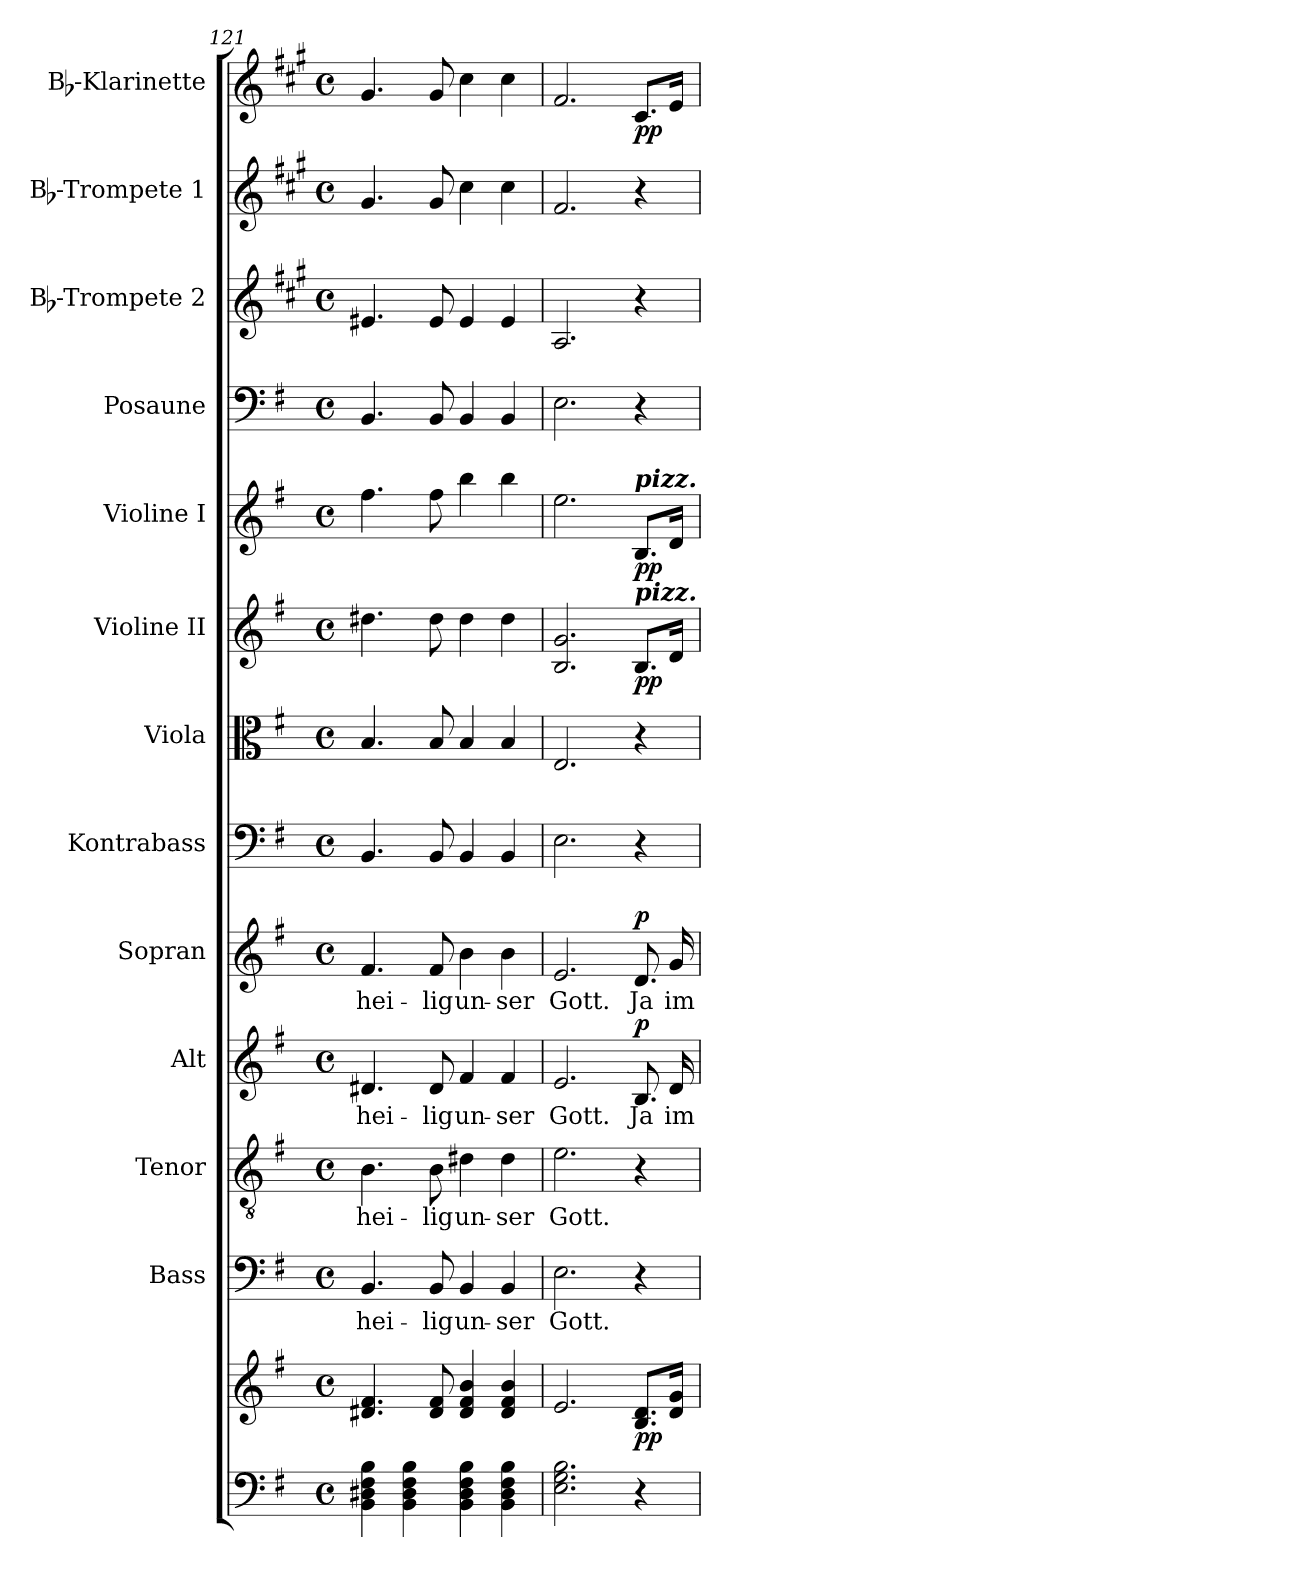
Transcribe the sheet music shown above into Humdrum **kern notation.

**kern	**kern	**dynam	**kern	**text	**kern	**text	**kern	**text	**dynam	**kern	**text	**dynam	**kern	**kern	**kern	**dynam	**kern	**dynam	**kern	**kern	**kern	**kern	**dynam
*part13	*part13	*part13	*part12	*part12	*part11	*part11	*part10	*part10	*part10	*part9	*part9	*part9	*part8	*part7	*part6	*part6	*part5	*part5	*part4	*part3	*part2	*part1	*part1
*staff14	*staff13	*staff13/14	*staff12	*staff12	*staff11	*staff11	*staff10	*staff10	*staff10	*staff9	*staff9	*staff9	*staff8	*staff7	*staff6	*staff6	*staff5	*staff5	*staff4	*staff3	*staff2	*staff1	*staff1
*	*	*	*I"Bass	*	*I"Tenor	*	*I"Alt	*	*	*I"Sopran	*	*	*I"Kontrabass	*I"Viola	*I"Violine II	*	*I"Violine I	*	*I"Posaune	*I"Bb-Trompete 2	*I"Bb-Trompete 1	*I"Bb-Klarinette	*
*	*	*	*I'B.	*	*I'T.	*	*I'A.	*	*	*I'S.	*	*	*I'Kb.	*I'Vla.	*I'Vl. II	*	*I'Vl. I	*	*I'Pos.	*I'Bb Trp. 2	*I'Bb Trp. 1	*I'Bb Kl.	*
*clefF4	*clefG2	*	*clefF4	*	*clefGv2	*	*clefG2	*	*	*clefG2	*	*	*clefF4	*clefC3	*clefG2	*	*clefG2	*	*clefF4	*clefG2	*clefG2	*clefG2	*
*	*	*	*	*	*	*	*	*	*	*	*	*	*ITrd7c12	*	*	*	*	*	*	*ITrd1c2	*ITrd1c2	*ITrd1c2	*
*k[f#]	*k[f#]	*	*k[f#]	*	*k[f#]	*	*k[f#]	*	*	*k[f#]	*	*	*k[f#]	*k[f#]	*k[f#]	*	*k[f#]	*	*k[f#]	*k[f#]	*k[f#]	*k[f#]	*
*G:	*G:	*	*G:	*	*G:	*	*G:	*	*	*G:	*	*	*G:	*G:	*G:	*	*G:	*	*G:	*G:	*G:	*G:	*
*M4/4	*M4/4	*	*M4/4	*	*M4/4	*	*M4/4	*	*	*M4/4	*	*	*M4/4	*M4/4	*M4/4	*	*M4/4	*	*M4/4	*M4/4	*M4/4	*M4/4	*
*met(c)	*met(c)	*	*met(c)	*	*met(c)	*	*met(c)	*	*	*met(c)	*	*	*met(c)	*met(c)	*met(c)	*	*met(c)	*	*met(c)	*met(c)	*met(c)	*met(c)	*
=121	=121	=121	=121	=121	=121	=121	=121	=121	=121	=121	=121	=121	=121	=121	=121	=121	=121	=121	=121	=121	=121	=121	=121
!	!	!	!	!LO:LY:b	!	!LO:LY:b	!	!LO:LY:b	!	!	!LO:LY:b	!	!	!	!	!	!	!	!	!	!	!	!
4BB\ 4D#X\ 4F#\ 4B\	4.d#X/ 4.f#/	.	4.BB/	hei-	4.B\	hei-	4.d#X/	hei-	.	4.f#/	hei-	.	4.BBB/	4.B/	4.dd#X\	.	4.ff#\	.	4.BB/	4.d#X/	4.f#/	4.f#/	.
4BB\ 4D#\ 4F#\ 4B\	.	.	.	.	.	.	.	.	.	.	.	.	.	.	.	.	.	.	.	.	.	.	.
!	!	!	!	!LO:LY:b	!	!LO:LY:b	!	!LO:LY:b	!	!	!LO:LY:b	!	!	!	!	!	!	!	!	!	!	!	!
.	8d#/ 8f#/	.	8BB/	-lig	8B\	-lig	8d#/	-lig	.	8f#/	-lig	.	8BBB/	8B/	8dd#\	.	8ff#\	.	8BB/	8d#/	8f#/	8f#/	.
!	!	!	!	!LO:LY:b	!	!LO:LY:b	!	!LO:LY:b	!	!	!LO:LY:b	!	!	!	!	!	!	!	!	!	!	!	!
4BB\ 4D#\ 4F#\ 4B\	4d#/ 4f#/ 4b/	.	4BB/	un-	4d#X\	un-	4f#/	un-	.	4b\	un-	.	4BBB/	4B/	4dd#\	.	4bb\	.	4BB/	4d#/	4b\	4b\	.
!	!	!	!	!LO:LY:b	!	!LO:LY:b	!	!LO:LY:b	!	!	!LO:LY:b	!	!	!	!	!	!	!	!	!	!	!	!
4BB\ 4D#\ 4F#\ 4B\	4d#/ 4f#/ 4b/	.	4BB/	-ser	4d#\	-ser	4f#/	-ser	.	4b\	-ser	.	4BBB/	4B/	4dd#\	.	4bb\	.	4BB/	4d#/	4b\	4b\	.
=122	=122	=122	=122	=122	=122	=122	=122	=122	=122	=122	=122	=122	=122	=122	=122	=122	=122	=122	=122	=122	=122	=122	=122
!	!	!	!	!LO:LY:b	!	!LO:LY:b	!	!LO:LY:b	!	!	!LO:LY:b	!	!	!	!	!	!	!	!	!	!	!	!
2.E\ 2.G\ 2.B\	2.e/	.	2.E\	Gott.	2.e\	Gott.	2.e/	Gott.	.	2.e/	Gott.	.	2.EE\	2.E/	2.B/ 2.g/	.	2.ee\	.	2.E\	2.G/	2.e/	2.e/	.
!	!	!	!	!	!	!	!	!	!	!	!	!	!	!	!	!	!LO:TX:a:Bi:t=pizz.	!	!	!	!	!	!
!	!	!	!	!	!	!	!	!	!	!	!	!	!	!	!LO:TX:a:Bi:t=pizz.	!	!	!	!	!	!	!	!
!	!	!LO:DY:b	!	!	!	!	!	!LO:LY:b	!LO:DY:a	!	!LO:LY:b	!LO:DY:a	!	!	!	!LO:DY:b	!	!LO:DY:b	!	!	!	!	!LO:DY:b
4r	8.B/ 8.d/L	pp	4r	.	4r	.	8.B/	Ja	p	8.d/	Ja	p	4r	4r	8.B/L	pp	8.B/L	pp	4r	4r	4r	8.B/L	pp
!	!	!	!	!	!	!	!	!LO:LY:b	!	!	!LO:LY:b	!	!	!	!	!	!	!	!	!	!	!	!
.	16d/ 16g/Jk	.	.	.	.	.	16d/	im	.	16g/	im	.	.	.	16d/Jk	.	16d/Jk	.	.	.	.	16d/Jk	.
=	=	=	=	=	=	=	=	=	=	=	=	=	=	=	=	=	=	=	=	=	=	=	=
*-	*-	*-	*-	*-	*-	*-	*-	*-	*-	*-	*-	*-	*-	*-	*-	*-	*-	*-	*-	*-	*-	*-	*-
